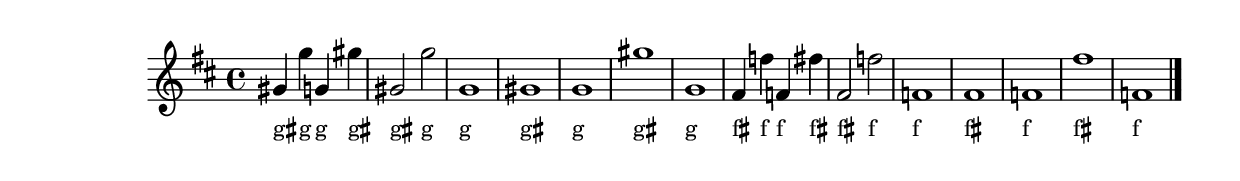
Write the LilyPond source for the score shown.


\version "2.1.28"

\header {
texidoc="
This shows how accidentals in different octaves are handled.
(DOCME)
"


}



mel = \notes \transpose c c' {
  \time 4/4 \key d \major
  gis4 g' g gis' | gis2 g' | g1 | gis | g | gis' | g |
  fis4 f' f fis' | fis2 f' | f1 | fis | f | fis' | f |
  \bar "|." \break
}

\score {
  << \context Staff \mel
     \context NoteNames{
	 \set printOctaveNames= ##f
	 \mel
	 }
  >>
}

